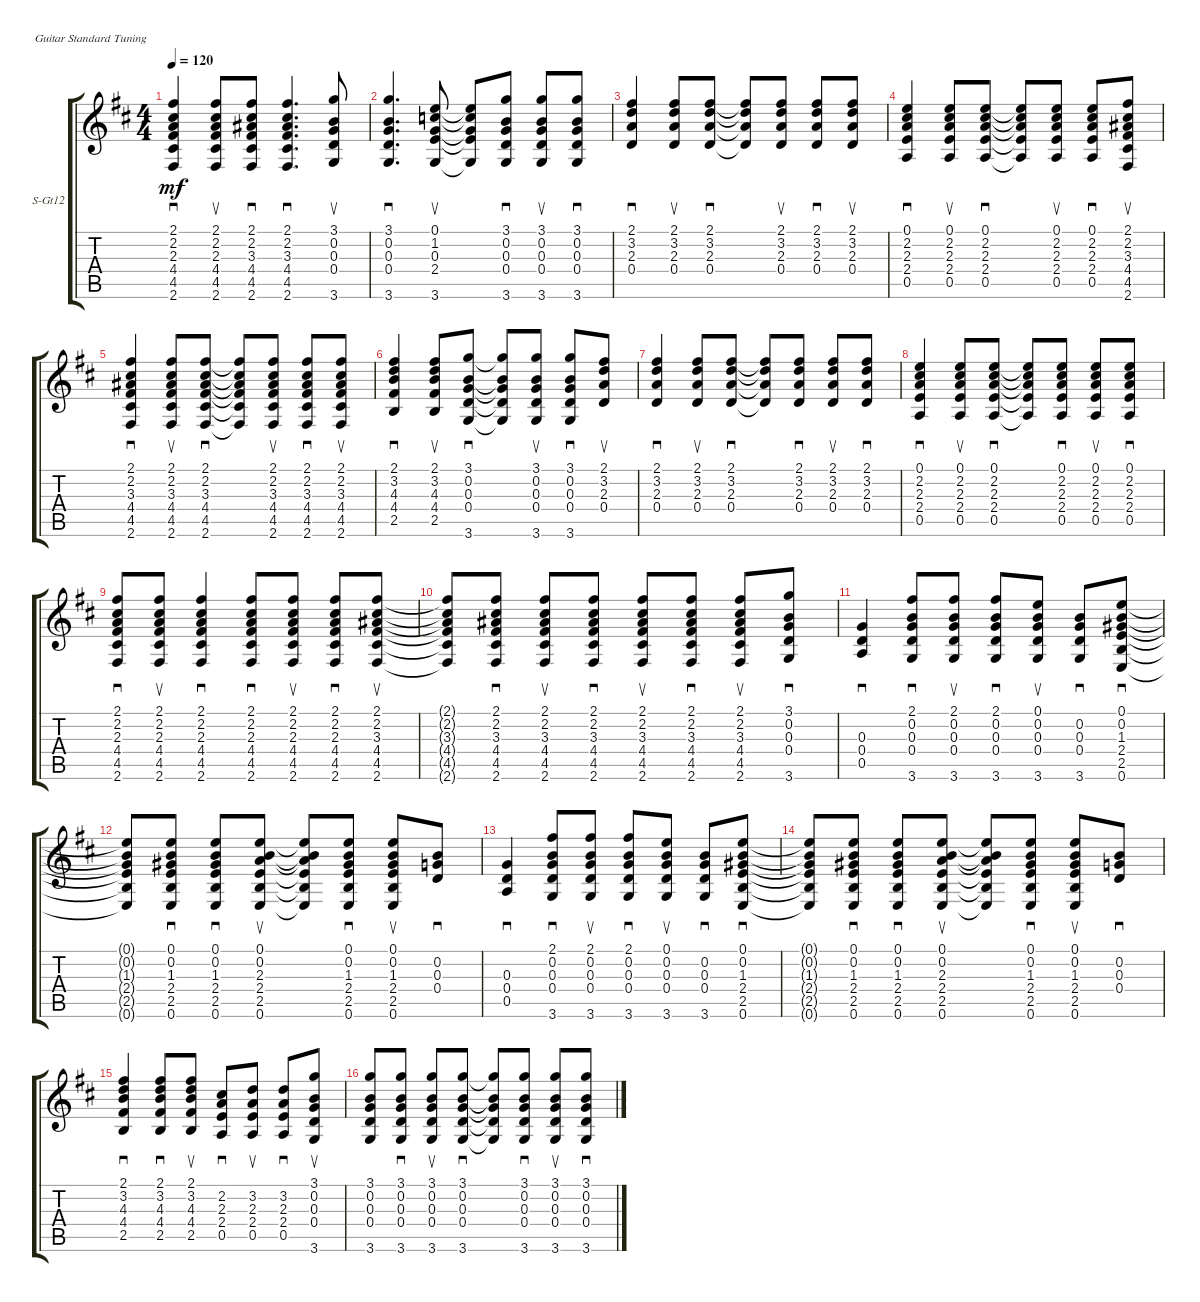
\defaultSystemsLayout 4
\bracketExtendMode groupsimilarinstruments
\firstSystemTrackNameOrientation horizontal
\otherSystemsTrackNameOrientation horizontal
\track ("12 St. Steel Guitar" "S-Gt12") {instrument acousticguitarsteel}
\staff {score tabs}
\tuning (E4 B3 G3 D3 A2 E2)
\ts (4 4)
\tempo 120
\clef g2
\ks d
(2.1 2.2 2.3 4.4 4.5 2.6).4{sd dy mf} (2.1 2.2 2.3 4.4 4.5 2.6).8{su} (2.6 4.5 4.4 3.3 2.2 2.1).8{sd} (2.1 2.2 3.3 4.4 4.5 2.6).4{d sd} (3.6 0.4 0.3 0.2 3.1).8{su} |
(3.1 0.2 0.3 0.4 3.6).4{d sd} (3.6 2.4 0.3 1.2 0.1).8{su} (2.4{t} 0.3{t} 1.2{t} 0.1{t} 3.6{t}).8 (3.6 0.4 0.3 0.2 3.1).8{sd} (3.6 0.4 0.3 0.2 3.1).8{su} (3.6 0.4 0.3 0.2 3.1).8{sd} |
(0.4 2.3 3.2 2.1).4{sd} (0.4 2.3 3.2 2.1).8{su} (2.1 3.2 2.3 0.4).8{sd} (0.4{t} 2.3{t} 3.2{t} 2.1{t}).8 (2.3 3.2 2.1 0.4).8{su} (0.4 2.3 3.2 2.1).8{sd} (0.4 2.3 3.2 2.1).8{su} |
(0.5 2.4 2.3 2.2 0.1).4{sd} (0.1 2.3 2.2 2.4 0.5).8{su} (0.1 2.2 2.3 2.4 0.5).8{sd} (0.5{t} 2.4{t} 2.3{t} 2.2{t} 0.1{t}).8 (0.5 2.4 2.3 2.2 0.1).8{su} (0.5 2.4 2.3 2.2 0.1).8{sd} (2.1 2.2 3.3 4.4 4.5 2.6).8{su} |
(2.6 4.5 4.4 3.3 2.2 2.1).4{sd} (2.1 2.2 4.4 3.3 4.5 2.6).8{su} (2.6 4.5 3.3 4.4 2.2 2.1).8{sd} (2.1{t} 2.2{t} 3.3{t} 4.4{t} 4.5{t} 2.6{t}).8 (2.1 2.2 3.3 4.4 4.5 2.6).8{su} (2.1 2.2 3.3 4.4 4.5 2.6).8{sd} (2.1 2.2 3.3 4.4 4.5 2.6).8{su} |
(2.5 4.4 4.3 3.2 2.1).4{sd} (2.1 3.2 4.3 4.4 2.5).8{su} (3.6 0.4 0.3 0.2 3.1).8{sd} (3.1{t} 0.2{t} 0.3{t} 0.4{t} 3.6{t}).8 (3.6 3.1 0.2 0.3 0.4).8{su} (3.6 3.1 0.4 0.3 0.2).8{sd} (0.4 2.3 3.2 2.1).8{su} |
(2.1 3.2 2.3 0.4).4{sd} (0.4 2.3 3.2 2.1).8{su} (0.4 2.3 3.2 2.1).8{sd} (0.4{t} 2.3{t} 3.2{t} 2.1{t}).8 (0.4 2.3 3.2 2.1).8{sd} (0.4 2.3 3.2 2.1).8{su} (0.4 2.3 3.2 2.1).8{sd} |
(0.5 2.4 2.3 2.2 0.1).4{sd} (0.1 2.2 2.3 2.4 0.5).8{su} (0.1 2.2 2.3 2.4 0.5).8{sd} (0.1{t} 2.2{t} 2.3{t} 2.4{t} 0.5{t}).8 (0.1 2.2 2.3 2.4 0.5).8{sd} (0.5 2.4 2.3 2.2 0.1).8{su} (0.1 2.2 2.3 2.4 0.5).8{sd} |
(2.6 4.5 4.4 2.3 2.2 2.1).8{sd} (2.1 2.2 2.3 4.4 4.5 2.6).8{su} (2.1 2.2 2.3 4.4 4.5 2.6).4{sd} (2.6 4.5 4.4 2.3 2.2 2.1).8{sd} (2.6 4.5 4.4 2.3 2.2 2.1).8{su} (2.6 4.5 4.4 2.3 2.2 2.1).8{sd} (2.6 4.5 4.4 3.3 2.2 2.1).8{su} |
(2.1{t} 2.2{t} 3.3{t} 4.4{t} 4.5{t} 2.6{t}).8 (2.6 4.5 4.4 3.3 2.2 2.1).8{sd} (2.6 4.5 4.4 3.3 2.2 2.1).8{su} (2.6 4.5 4.4 3.3 2.2 2.1).8{sd} (2.1 2.6 4.5 4.4 3.3 2.2).8{su} (2.1 2.6 4.4 4.5 3.3 2.2).8{sd} (2.1 2.6 4.5 4.4 3.3 2.2).8{su} (3.1 0.2 0.3 0.4 3.6).8{sd} |
(0.5 0.4 0.3).4{sd} (2.1 0.2 0.3 0.4 3.6).8{sd} (3.6 0.4 0.3 0.2 2.1).8{su} (2.1 0.2 0.3 0.4 3.6).8{sd} (3.6 0.4 0.3 0.2 0.1).8{su} (0.2 0.3 0.4 3.6).8{sd} (0.6 2.5 2.4 0.2 1.3 0.1).8{sd} |
(0.1{t} 0.2{t} 1.3{t} 2.4{t} 2.5{t} 0.6{t}).8 (0.6 2.5 2.4 1.3 0.2 0.1).8{sd} (0.1 0.2 0.6 2.5 2.4 1.3).8{sd} (0.1 0.2 2.3 2.4 2.5 0.6).8{su} (0.6{t} 2.5{t} 2.4{t} 2.3{t} 0.2{t} 0.1{t}).8 (0.1 0.2 1.3 2.4 2.5 0.6).8{sd} (1.3 2.4 2.5 0.6 0.1 0.2).8{su} (0.3 0.4 0.2).8{sd} |
(0.5 0.4 0.3).4{sd} (2.1 0.2 0.3 0.4 3.6).8{sd} (3.6 0.4 0.3 0.2 2.1).8{su} (2.1 0.2 0.3 0.4 3.6).8{sd} (3.6 0.4 0.3 0.2 0.1).8{su} (0.2 0.3 0.4 3.6).8{sd} (0.6 2.5 2.4 0.2 1.3 0.1).8{sd} |
(0.1{t} 0.2{t} 1.3{t} 2.4{t} 2.5{t} 0.6{t}).8 (0.6 2.5 2.4 1.3 0.2 0.1).8{sd} (0.1 0.2 0.6 2.5 2.4 1.3).8{sd} (0.1 0.2 2.3 2.4 2.5 0.6).8{su} (0.6{t} 2.5{t} 2.4{t} 2.3{t} 0.2{t} 0.1{t}).8 (0.1 0.2 1.3 2.4 2.5 0.6).8{sd} (0.6 2.5 2.4 1.3 0.2 0.1).8{su} (0.2 0.3 0.4).8{sd} |
(2.5 4.4 4.3 3.2 2.1).4{sd} (2.1 3.2 4.3 4.4 2.5).8{sd} (2.5 4.4 4.3 3.2 2.1).8{su} (2.2 2.3 2.4 0.5).8{sd} (0.5 2.4 2.3 3.2).8{su} (3.2 2.3 2.4 0.5).8{sd} (3.6 0.4 0.3 0.2 3.1).8{su} |
(3.1 0.2 0.3 0.4 3.6).8 (3.6 0.4 0.3 0.2 3.1).8{sd} (3.6 0.4 0.3 0.2 3.1).8{su} (3.6 0.4 0.3 0.2 3.1).8{sd} (3.1{t} 0.2{t} 0.3{t} 0.4{t} 3.6{t}).8 (3.6 0.2 0.3 0.4 3.1).8{sd} (3.6 0.2 0.4 0.3 3.1).8{su} (3.6 0.4 0.3 0.2 3.1).8{sd}
